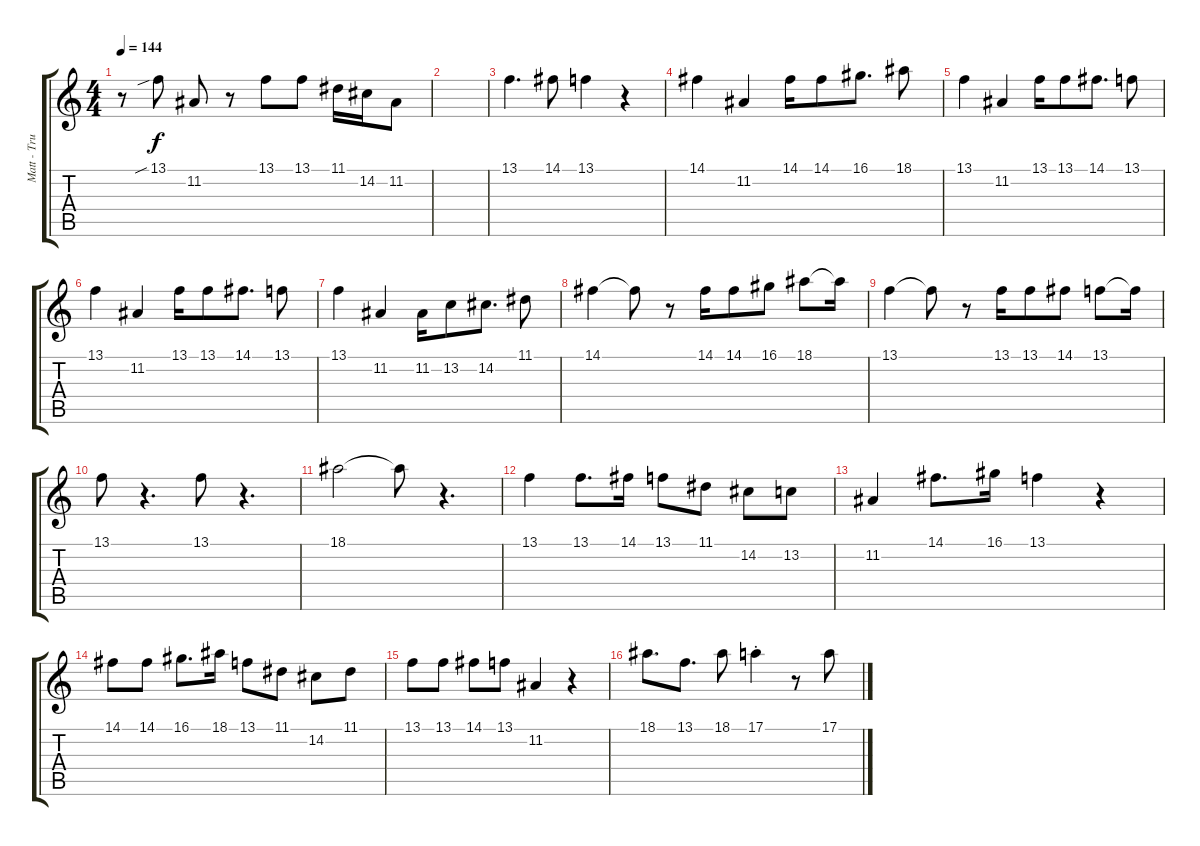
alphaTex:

\track ("Matt - Trumpet" "Matt - Tru") {instrument trumpet}
\staff {score tabs}
\tuning (E4 B3 G3 D3 A2 E2) {hide}
\ts (4 4)
\tempo 144
\clef g2
\ks c
r.8{dy f} 13.1{sib}.8 11.2.8 r.8 13.1.8 13.1.8 11.1.16 14.2.16 11.2.8 |
|
13.1.4{d} 14.1.8 13.1.4 r.4 |
14.1.4 11.2.4 14.1.16 14.1.8 16.1.8{d} 18.1.8 |
13.1.4 11.2.4 13.1.16 13.1.8 14.1.8{d} 13.1.8 |
13.1.4 11.2.4 13.1.16 13.1.8 14.1.8{d} 13.1.8 |
13.1.4 11.2.4 11.2.16 13.2.8 14.2.8{d} 11.1.8 |
14.1.4 14.1{t}.8 r.8 14.1.16 14.1.8 16.1.8 18.1.8 18.1{t}.16 |
13.1.4 13.1{t}.8 r.8 13.1.16 13.1.8 14.1.8 13.1.8 13.1{t}.16 |
13.1.8 r.4{d} 13.1.8 r.4{d} |
18.1.2 18.1{t}.8 r.4{d} |
13.1.4 13.1.8{d} 14.1.16 13.1.8 11.1.8 14.2.8 13.2.8 |
11.2.4 14.1.8{d} 16.1.16 13.1.4 r.4 |
14.1.8 14.1.8 16.1.8{d} 18.1.16 13.1.8 11.1.8 14.2.8 11.1.8 |
13.1.8 13.1.8 14.1.8 13.1.8 11.2.4 r.4 |
18.1.8{d} 13.1.8{d} 18.1.8 17.1{st}.4 r.8 17.1.8
